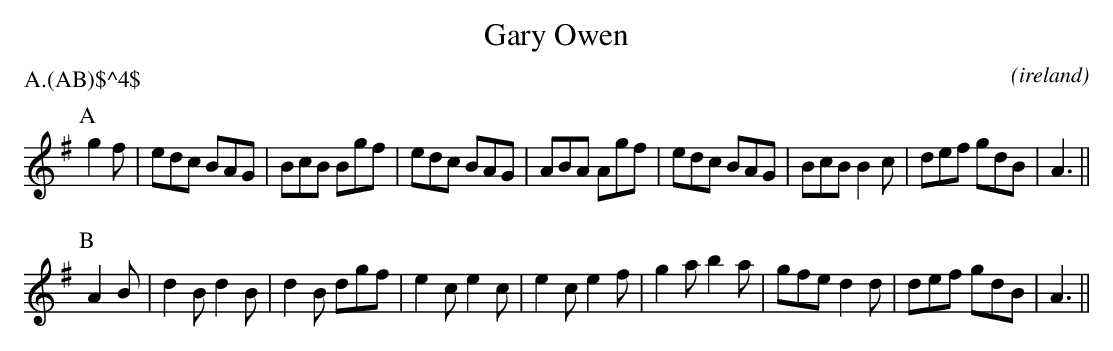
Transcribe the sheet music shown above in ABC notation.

X:1
T:Gary Owen
O:ireland
C:
P:A.(AB)$^4$
K:G
P:A
g2 f |\
edc  BAG  | BcB Bgf  | edc  BAG  | ABA  Agf  |\
edc  BAG  | BcB B2 c | def  gdB  | A3        ||
P:B
A2 B |\
d2 B d2 B | d2 B dgf | e2 c e2 c | e2 c e2 f |\
g2 a b2 a | gfe d2 d | def  gdB  | A3        ||
M:6/8
